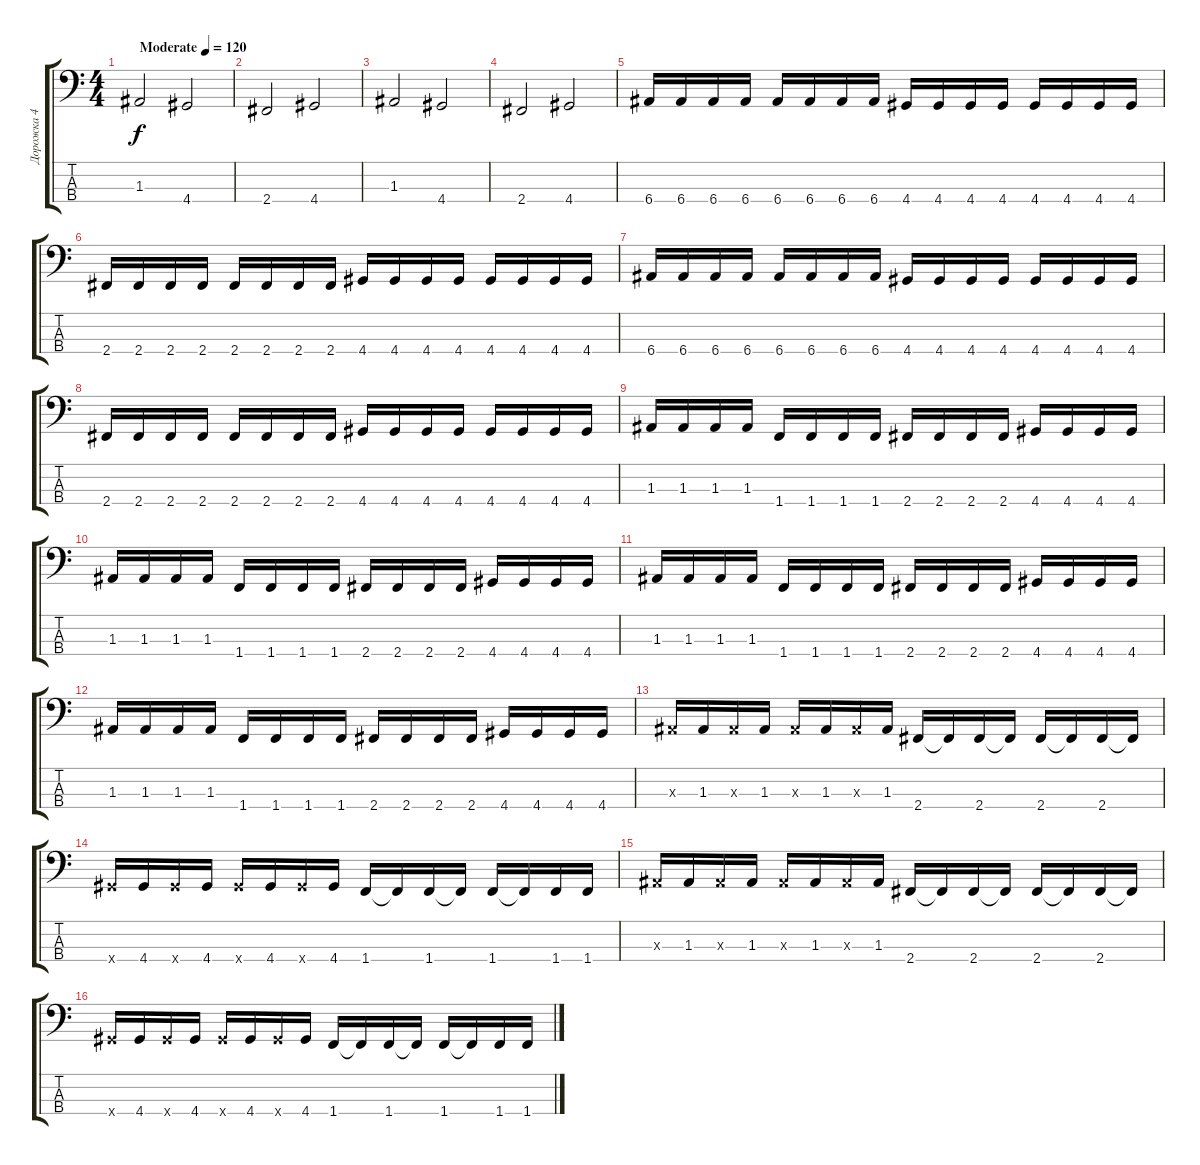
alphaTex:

\track ("Дорожка 4" "Дорожка 4") {instrument electricbassfinger}
\staff {score tabs}
\tuning (G2 D2 A1 E1) {hide}
\ts (4 4)
\tempo (120 "Moderate")
\clef f4
\ks c
1.3.2{dy f instrument electricbassfinger} 4.4.2 |
2.4.2 4.4.2 |
1.3.2 4.4.2 |
2.4.2 4.4.2 |
6.4.16 6.4.16 6.4.16 6.4.16 6.4.16 6.4.16 6.4.16 6.4.16 4.4.16 4.4.16 4.4.16 4.4.16 4.4.16 4.4.16 4.4.16 4.4.16 |
2.4.16 2.4.16 2.4.16 2.4.16 2.4.16 2.4.16 2.4.16 2.4.16 4.4.16 4.4.16 4.4.16 4.4.16 4.4.16 4.4.16 4.4.16 4.4.16 |
6.4.16 6.4.16 6.4.16 6.4.16 6.4.16 6.4.16 6.4.16 6.4.16 4.4.16 4.4.16 4.4.16 4.4.16 4.4.16 4.4.16 4.4.16 4.4.16 |
2.4.16 2.4.16 2.4.16 2.4.16 2.4.16 2.4.16 2.4.16 2.4.16 4.4.16 4.4.16 4.4.16 4.4.16 4.4.16 4.4.16 4.4.16 4.4.16 |
1.3.16 1.3.16 1.3.16 1.3.16 1.4.16 1.4.16 1.4.16 1.4.16 2.4.16 2.4.16 2.4.16 2.4.16 4.4.16 4.4.16 4.4.16 4.4.16 |
1.3.16 1.3.16 1.3.16 1.3.16 1.4.16 1.4.16 1.4.16 1.4.16 2.4.16 2.4.16 2.4.16 2.4.16 4.4.16 4.4.16 4.4.16 4.4.16 |
1.3.16 1.3.16 1.3.16 1.3.16 1.4.16 1.4.16 1.4.16 1.4.16 2.4.16 2.4.16 2.4.16 2.4.16 4.4.16 4.4.16 4.4.16 4.4.16 |
1.3.16 1.3.16 1.3.16 1.3.16 1.4.16 1.4.16 1.4.16 1.4.16 2.4.16 2.4.16 2.4.16 2.4.16 4.4.16 4.4.16 4.4.16 4.4.16 |
1.3{x}.16 1.3.16 1.3{x}.16 1.3.16 1.3{x}.16 1.3.16 1.3{x}.16 1.3.16 2.4.16 2.4{t}.16 2.4.16 2.4{t}.16 2.4.16 2.4{t}.16 2.4.16 2.4{t}.16 |
4.4{x}.16 4.4.16 4.4{x}.16 4.4.16 4.4{x}.16 4.4.16 4.4{x}.16 4.4.16 1.4.16 1.4{t}.16 1.4.16 1.4{t}.16 1.4.16 1.4{t}.16 1.4.16 1.4.16 |
1.3{x}.16 1.3.16 1.3{x}.16 1.3.16 1.3{x}.16 1.3.16 1.3{x}.16 1.3.16 2.4.16 2.4{t}.16 2.4.16 2.4{t}.16 2.4.16 2.4{t}.16 2.4.16 2.4{t}.16 |
4.4{x}.16 4.4.16 4.4{x}.16 4.4.16 4.4{x}.16 4.4.16 4.4{x}.16 4.4.16 1.4.16 1.4{t}.16 1.4.16 1.4{t}.16 1.4.16 1.4{t}.16 1.4.16 1.4.16
